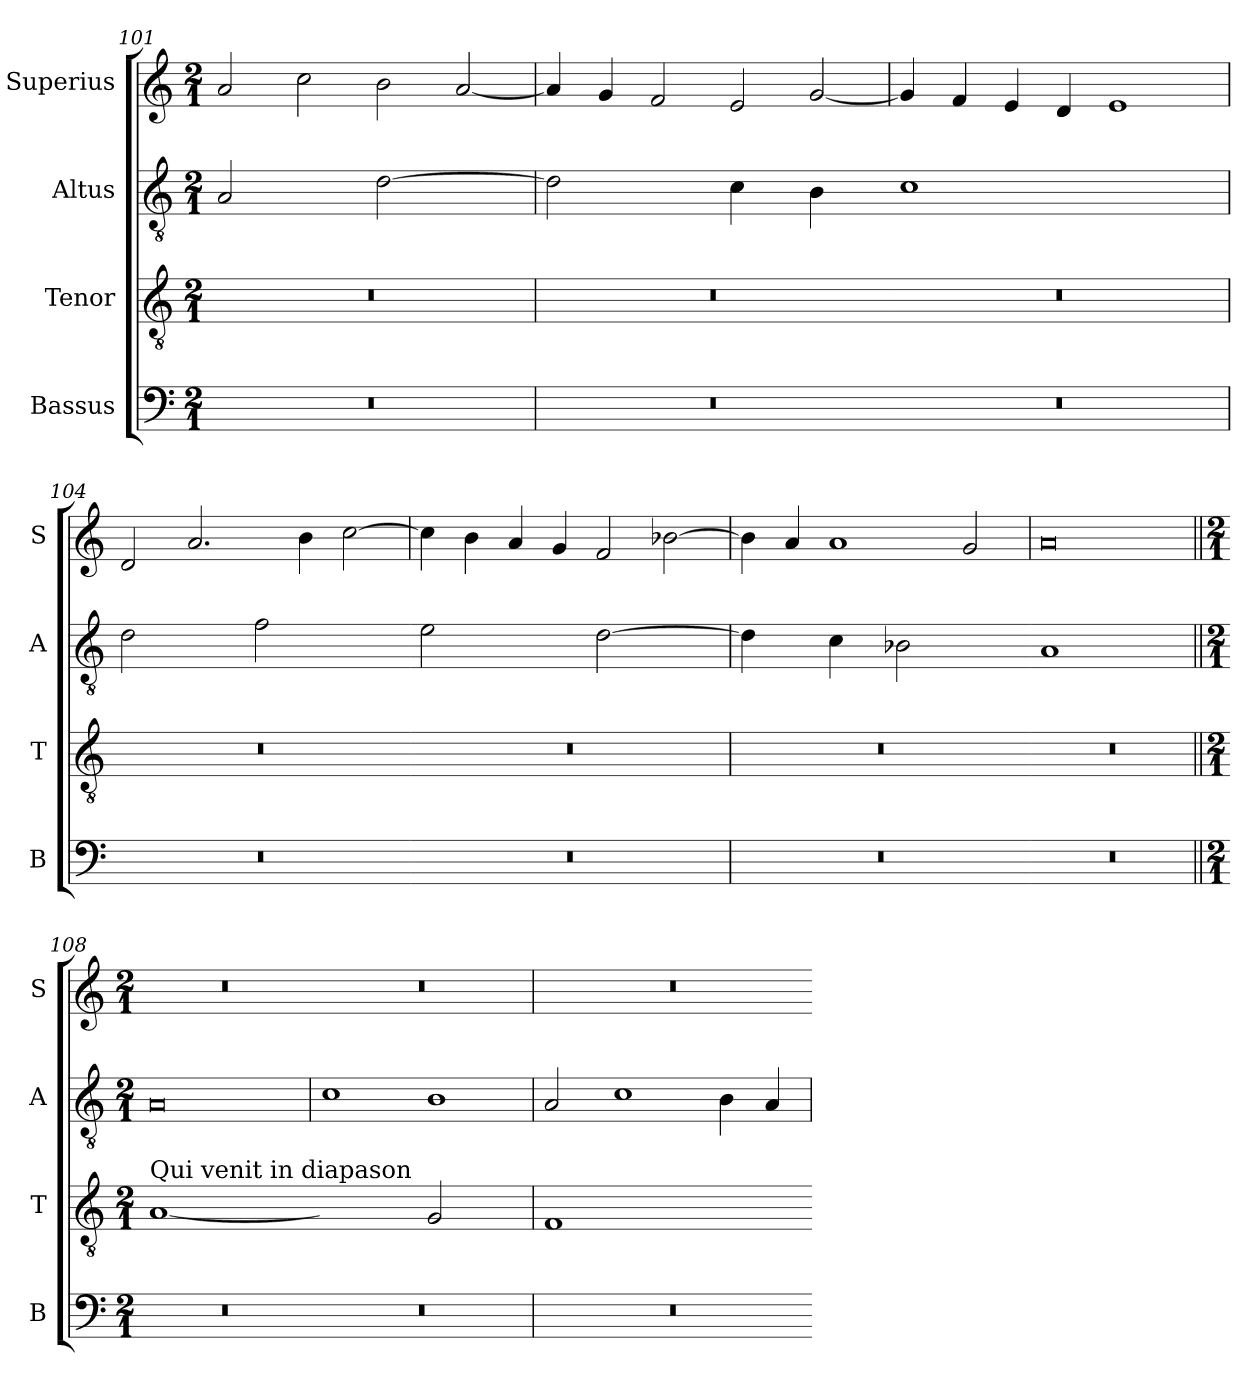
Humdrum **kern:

**kern	**kern	**kern	**kern
*part4	*part3	*part2	*part1
*staff4	*staff3	*staff2	*staff1
*I"Bassus	*I"Tenor	*I"Altus	*I"Superius
*I'B	*I'T	*I'A	*I'S
*clefF4	*clefGv2	*clefGv2	*clefG2
*k[]	*k[]	*k[]	*k[]
*M2/1	*M2/1	*M2/1	*M2/1
=101	=101	=101	=101
!	!	!LO:N:vis=2	!
0r	0r	1A	2a/
.	.	.	2cc\
!	!	!LO:N:vis=2	!
.	.	[1d	2b\
.	.	.	[2a/
=102	=102	=102	=102
!	!	!LO:N:vis=2	!
0r	0r	1d]	4a/]
.	.	.	4g/
.	.	.	2f/
!	!	!LO:N:vis=4	!
.	.	2c\	2e/
!	!	!LO:N:vis=4	!
.	.	2B\	[2g/
=103	=103	=103-	=103
!	!	!LO:N:vis=1	!
0r	0r	0c	4g/]
.	.	.	4f/
.	.	.	4e/
.	.	.	4d/
.	.	.	1e
=104	=104	=104	=104
!	!	!LO:N:vis=2	!
0r	0r	1d	2d/
.	.	.	2.a/
!	!	!LO:N:vis=2	!
.	.	1f	.
.	.	.	4b\
.	.	.	[2cc\
=105	=105	=105-	=105
!	!	!LO:N:vis=2	!
0r	0r	1e	4cc\]
.	.	.	4b\
.	.	.	4a/
.	.	.	4g/
!	!	!LO:N:vis=2	!
.	.	[1d	2f/
.	.	.	[2b-X\
=106	=106	=106	=106
!	!	!LO:N:vis=4	!
0r	0r	2d\]	4b-\]
.	.	.	4a/
!	!	!LO:N:vis=4	!
.	.	2c\	1a
!	!	!LO:N:vis=2	!
.	.	1B-X	.
.	.	.	2g/
=107	=107	=107-	=107
!	!	!LO:N:vis=1	!
0r	0r	0A	0a
!!LO:LB:g=z
=108||	=108||	=108||	=108||
*M2/1	*M2/1	*M2/1	*M2/1
!	!LO:TX:a:t=Qui venit in diapason	!	!
!	!LO:N:vis=1	!	!
0r	[0A	0A	0r
=109	=109-	=109	=109
!	!LO:N:vis=2	!	!
0r	1Ayy]	1c	0r
!	!LO:N:vis=2	!	!
.	1G	1B	.
=110	=110	=110	=110
!	!LO:N:vis=1	!	!
0r	0F	2A/	0r
.	.	1c	.
.	.	4B\	.
.	.	4A/	.
=	=-	=	=
*-	*-	*-	*-
